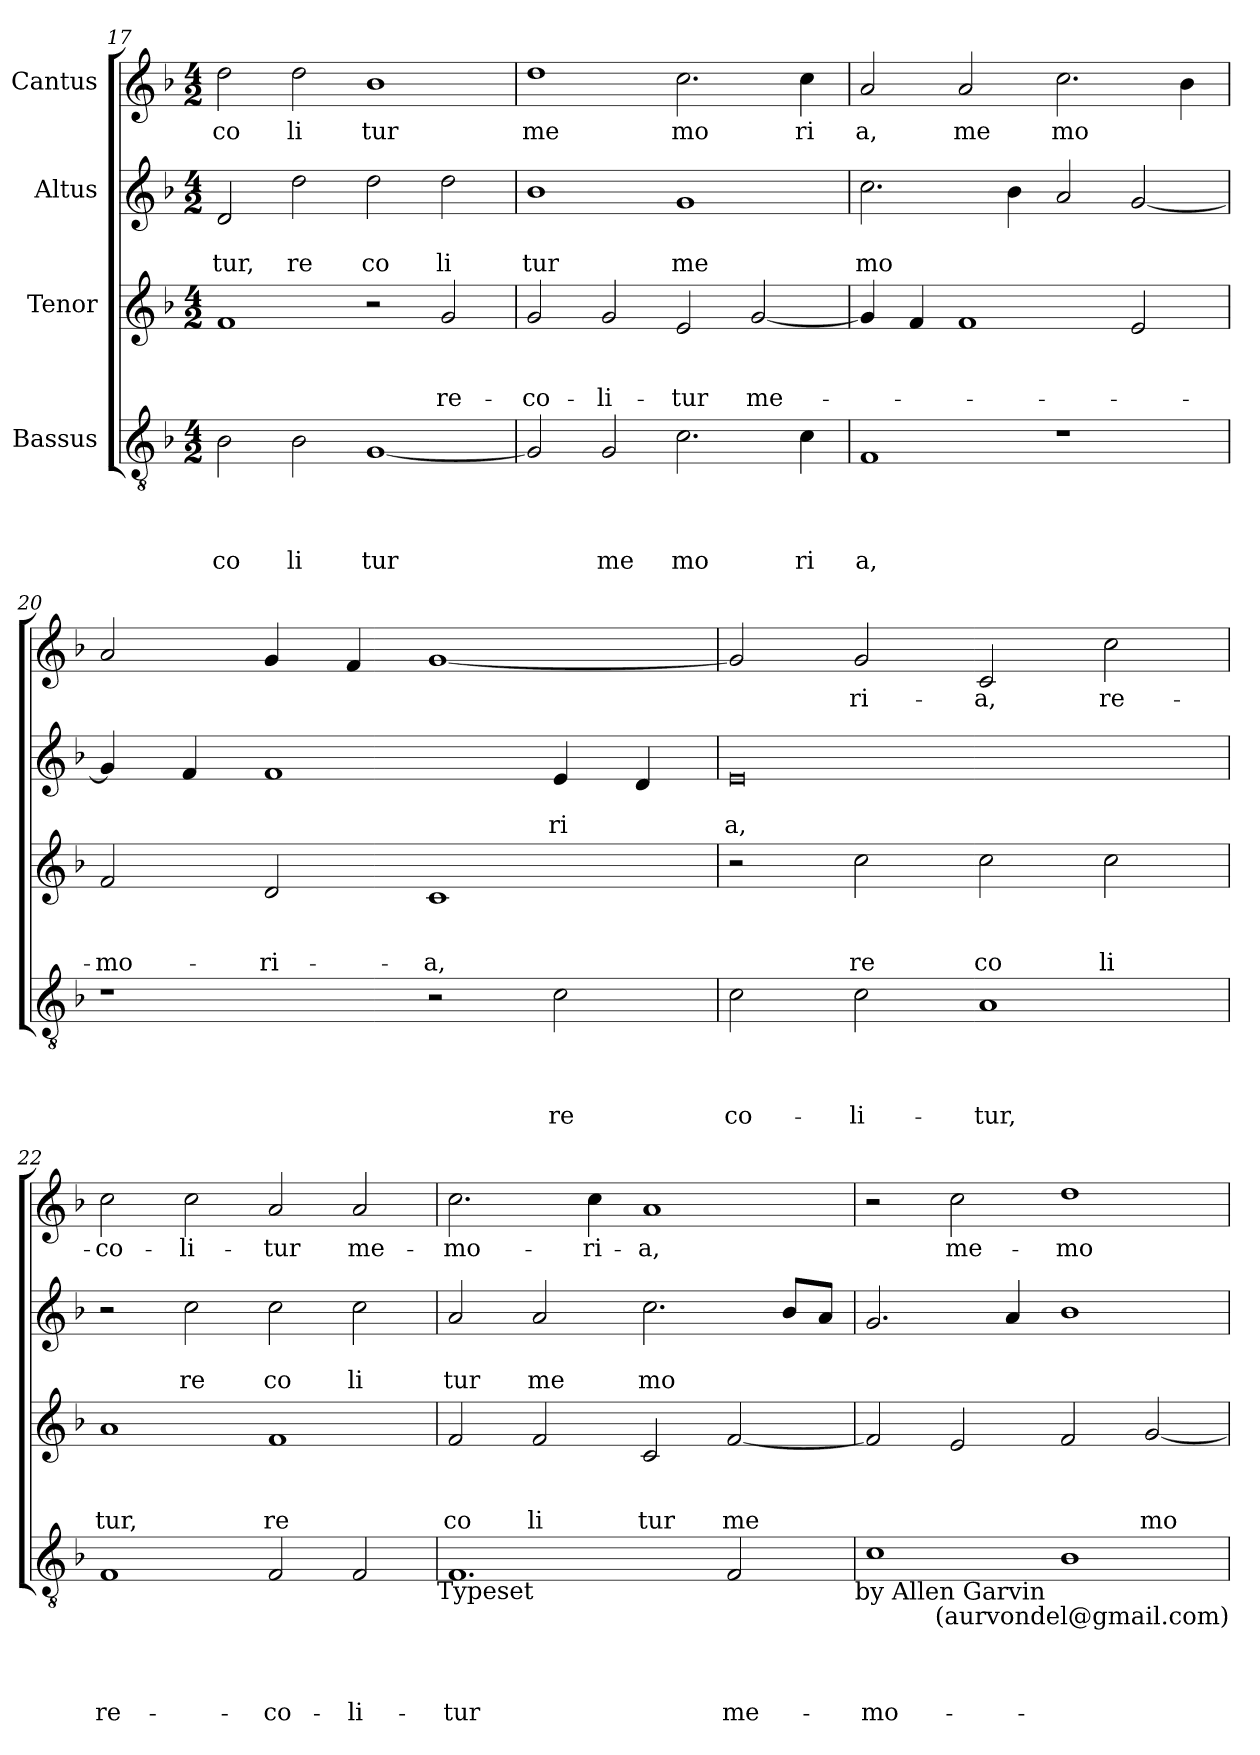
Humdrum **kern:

**kern	**text	**text	**text	**text	**kern	**text	**text	**text	**kern	**text	**text	**kern	**text
*part4	*part4	*part4	*part4	*part4	*part3	*part3	*part3	*part3	*part2	*part2	*part2	*part1	*part1
*staff4	*staff4	*staff4	*staff4	*staff4	*staff3	*staff3	*staff3	*staff3	*staff2	*staff2	*staff2	*staff1	*staff1
*I"Bassus	*	*	*	*	*I"Tenor	*	*	*	*I"Altus	*	*	*I"Cantus	*
*clefGv2	*	*	*	*	*clefG2	*	*	*	*clefG2	*	*	*clefG2	*
*k[b-]	*	*	*	*	*k[b-]	*	*	*	*k[b-]	*	*	*k[b-]	*
*F:	*	*	*	*	*F:	*	*	*	*F:	*	*	*F:	*
*M4/2	*	*	*	*	*M4/2	*	*	*	*M4/2	*	*	*M4/2	*
=17	=17	=17	=17	=17	=17	=17	=17	=17	=17	=17	=17	=17	=17
!	!	!	!	!LO:LY:b	!	!	!	!	!	!	!LO:LY:b	!	!LO:LY:b
2B-\	.	.	.	co	1f	.	.	.	2d/	.	tur,	2dd\	co
!	!	!	!	!LO:LY:b	!	!	!	!	!	!	!LO:LY:b	!	!LO:LY:b
2B-\	.	.	.	li	.	.	.	.	2dd\	.	re	2dd\	li
!	!	!	!	!LO:LY:b	!	!	!	!	!	!	!LO:LY:b	!	!LO:LY:b
[<1G	.	.	.	tur	2r	.	.	.	2dd\	.	co	1b-	tur
!	!	!	!	!	!	!	!	!LO:LY:b	!	!	!LO:LY:b	!	!
.	.	.	.	.	2g/	.	.	re-	2dd\	.	li	.	.
=18	=18	=18	=18	=18	=18	=18	=18	=18	=18	=18	=18	=18	=18
!	!	!	!	!	!	!	!	!LO:LY:b	!	!	!LO:LY:b	!	!LO:LY:b
2G/]	.	.	.	.	2g/	.	.	-co-	1b-	.	tur	1dd	me
!	!	!	!	!LO:LY:b	!	!	!	!LO:LY:b	!	!	!	!	!
2G/	.	.	.	me	2g/	.	.	-li-	.	.	.	.	.
!	!	!	!	!LO:LY:b	!	!	!	!LO:LY:b	!	!	!LO:LY:b	!	!LO:LY:b
2.c\	.	.	.	mo	2e/	.	.	-tur	1g	.	me	2.cc\	mo
!	!	!	!	!	!	!	!	!LO:LY:b	!	!	!	!	!
.	.	.	.	.	[<2g/	.	.	me-	.	.	.	.	.
!	!	!	!	!LO:LY:b	!	!	!	!	!	!	!	!	!LO:LY:b
4c\	.	.	.	ri	.	.	.	.	.	.	.	4cc\	ri
=19	=19	=19	=19	=19	=19	=19	=19	=19	=19	=19	=19	=19	=19
!	!	!	!	!LO:LY:b	!	!	!	!	!	!	!LO:LY:b	!	!LO:LY:b
1F	.	.	.	a,	4g/]	.	.	.	2.cc\	.	mo	2a/	a,
.	.	.	.	.	4f/	.	.	.	.	.	.	.	.
!	!	!	!	!	!	!	!	!	!	!	!	!	!LO:LY:b
.	.	.	.	.	1f	.	.	.	.	.	.	2a/	me
.	.	.	.	.	.	.	.	.	4b-\	.	.	.	.
!	!	!	!	!	!	!	!	!	!	!	!	!	!LO:LY:b
1r	.	.	.	.	.	.	.	.	2a/	.	.	2.cc\	mo
.	.	.	.	.	2e/	.	.	.	[<2g/	.	.	.	.
.	.	.	.	.	.	.	.	.	.	.	.	4b-\	.
=20	=20	=20	=20	=20	=20	=20	=20	=20	=20	=20	=20	=20	=20
!	!	!	!	!	!	!	!	!LO:LY:b	!	!	!	!	!
1r	.	.	.	.	2f/	.	.	-mo-	4g/]	.	.	2a/	.
.	.	.	.	.	.	.	.	.	4f/	.	.	.	.
!	!	!	!	!	!	!	!	!LO:LY:b	!	!	!	!	!
.	.	.	.	.	2d/	.	.	-ri-	1f	.	.	4g/	.
.	.	.	.	.	.	.	.	.	.	.	.	4f/	.
!	!	!	!	!	!	!	!	!LO:LY:b	!	!	!	!	!
2r	.	.	.	.	1c	.	.	-a,	.	.	.	[<1g	.
!	!	!	!	!LO:LY:b	!	!	!	!	!	!	!LO:LY:b	!	!
2c\	.	.	.	re	.	.	.	.	4e/	.	ri	.	.
.	.	.	.	.	.	.	.	.	4d/	.	.	.	.
!!LO:LB:g=z
=21	=21	=21	=21	=21	=21	=21	=21	=21	=21	=21	=21	=21	=21
!	!	!	!	!LO:LY:b	!	!	!	!	!	!	!LO:LY:b	!	!
2c\	.	.	.	co-	2r	.	.	.	0e	.	a,	2g/]	.
!	!	!	!	!LO:LY:b	!	!	!	!LO:LY:b	!	!	!	!	!LO:LY:b
2c\	.	.	.	-li-	2cc\	.	.	re	.	.	.	2g/	ri-
!	!	!	!	!LO:LY:b	!	!	!	!LO:LY:b	!	!	!	!	!LO:LY:b
1A	.	.	.	-tur,	2cc\	.	.	co	.	.	.	2c/	-a,
!	!	!	!	!	!	!	!	!LO:LY:b	!	!	!	!	!LO:LY:b
.	.	.	.	.	2cc\	.	.	li	.	.	.	2cc\	re-
=22	=22	=22	=22	=22	=22	=22	=22	=22	=22	=22	=22	=22	=22
!	!	!	!	!LO:LY:b	!	!	!	!LO:LY:b	!	!	!	!	!LO:LY:b
1F	.	.	.	re-	1a	.	.	tur,	2r	.	.	2cc\	-co-
!	!	!	!	!	!	!	!	!	!	!	!LO:LY:b	!	!LO:LY:b
.	.	.	.	.	.	.	.	.	2cc\	.	re	2cc\	-li-
!	!	!	!	!LO:LY:b	!	!	!	!LO:LY:b	!	!	!LO:LY:b	!	!LO:LY:b
2F/	.	.	.	-co-	1f	.	.	re	2cc\	.	co	2a/	-tur
!	!	!	!	!LO:LY:b	!	!	!	!	!	!	!LO:LY:b	!	!LO:LY:b
2F/	.	.	.	-li-	.	.	.	.	2cc\	.	li	2a/	me-
!LO:TX:b:t=Typeset	!	!	!	!	!	!	!	!	!	!	!	!	!
=23	=23	=23	=23	=23	=23	=23	=23	=23	=23	=23	=23	=23	=23
!	!	!	!	!LO:LY:b	!	!	!	!LO:LY:b	!	!	!LO:LY:b	!	!LO:LY:b
1.F	.	.	.	-tur	2f/	.	.	co	2a/	.	tur	2.cc\	-mo-
!	!	!	!	!	!	!	!	!LO:LY:b	!	!	!LO:LY:b	!	!
.	.	.	.	.	2f/	.	.	li	2a/	.	me	.	.
!	!	!	!	!	!	!	!	!	!	!	!	!	!LO:LY:b
.	.	.	.	.	.	.	.	.	.	.	.	4cc\	-ri-
!	!	!	!	!	!	!	!	!LO:LY:b	!	!	!LO:LY:b	!	!LO:LY:b
.	.	.	.	.	2c/	.	.	tur	2.cc\	.	mo	1a	-a,
!	!	!	!	!LO:LY:b	!	!	!	!LO:LY:b	!	!	!	!	!
2F/	.	.	.	me-	[<2f/	.	.	me	.	.	.	.	.
.	.	.	.	.	.	.	.	.	8b-/L	.	.	.	.
.	.	.	.	.	.	.	.	.	8a/J	.	.	.	.
!LO:TX:b:t=by Allen Garvin	!	!	!	!	!	!	!	!	!	!	!	!	!
=24	=24	=24	=24	=24	=24	=24	=24	=24	=24	=24	=24	=24	=24
!	!	!	!	!LO:LY:b	!	!	!	!	!	!	!	!	!
1c	.	.	.	-mo-	2f/]	.	.	.	2.g/	.	.	2r	.
!	!	!	!	!	!	!	!	!	!	!	!	!	!LO:LY:b
.	.	.	.	.	2e/	.	.	.	.	.	.	2cc\	me-
.	.	.	.	.	.	.	.	.	4a/	.	.	.	.
!	!	!	!	!	!	!	!	!	!	!	!	!	!LO:LY:b
1B-	.	.	.	.	2f/	.	.	.	1b-	.	.	1dd	-mo-
!	!	!	!	!	!	!	!	!LO:LY:b	!	!	!	!	!
.	.	.	.	.	[<2g/	.	.	mo	.	.	.	.	.
!LO:TX:b:t=(aurvondel@gmail.com)	!	!	!	!	!	!	!	!	!	!	!	!	!
=	=	=	=	=	=	=	=	=	=	=	=	=	=
*-	*-	*-	*-	*-	*-	*-	*-	*-	*-	*-	*-	*-	*-
